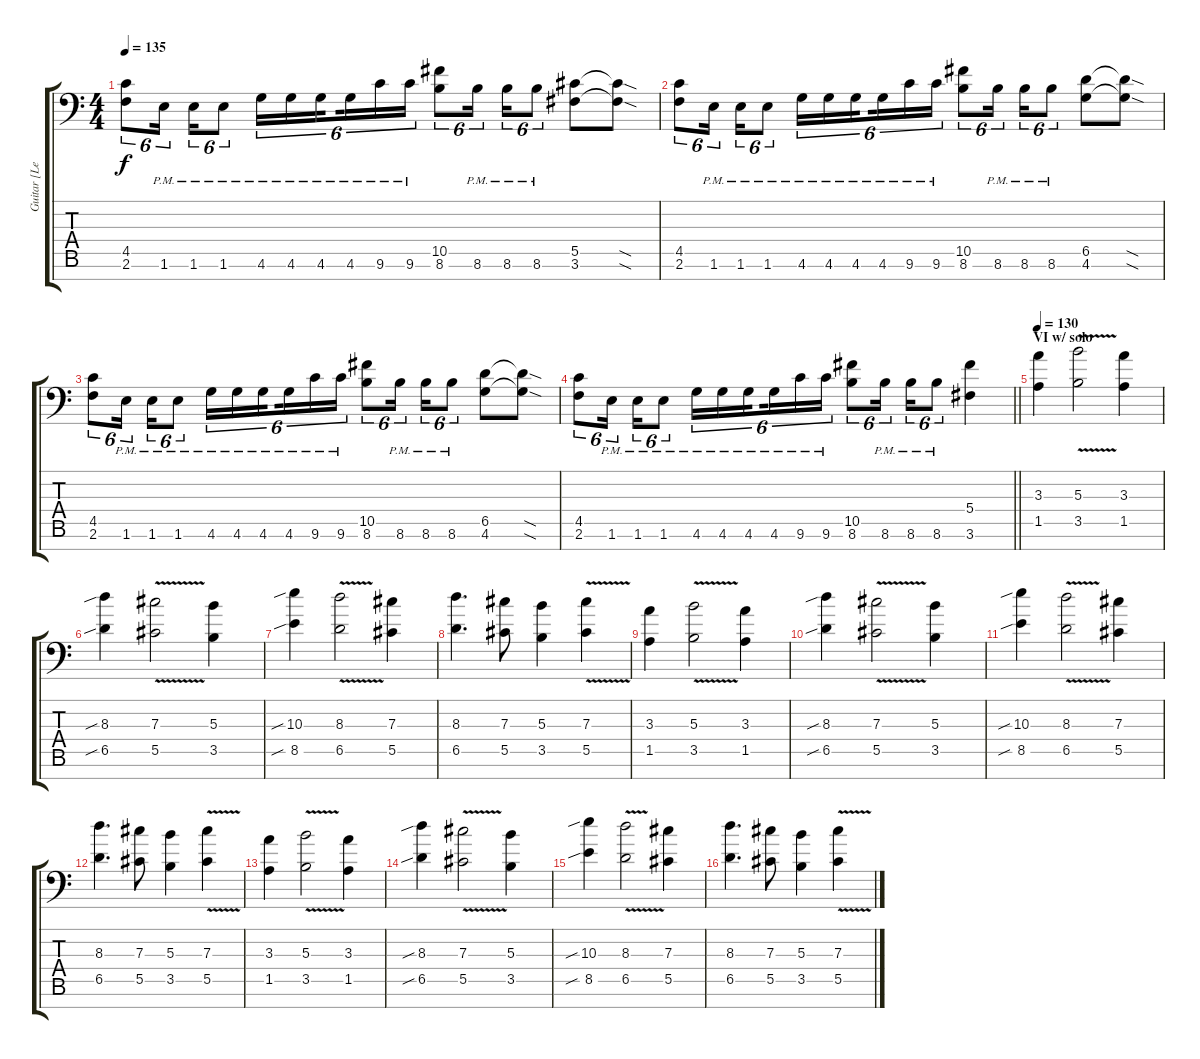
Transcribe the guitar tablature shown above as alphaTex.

\track ("Guitar [Left]" "Guitar [Le") {instrument distortionguitar}
\staff {score tabs}
\tuning (Eb4 Bb3 Gb3 Db3 Ab2 Eb2 Bb1) {hide}
\ts (4 4)
\tempo 135
\clef f4
\ks c
(4.5 2.6).8{tu (6 4) dy f} 1.6{pm}.16{tu (6 4) beam splitsecondary} 1.6{pm}.16{tu (6 4)} 1.6{pm}.8{tu (6 4)} 4.6{pm}.16{tu (6 4)} 4.6{pm}.16{tu (6 4)} 4.6{pm}.16{tu (6 4) beam splitsecondary} 4.6{pm}.16{tu (6 4)} 9.6{pm}.16{tu (6 4)} 9.6{pm}.16{tu (6 4)} (10.5 8.6).8{tu (6 4)} 8.6{pm}.16{tu (6 4) beam splitsecondary} 8.6{pm}.16{tu (6 4)} 8.6{pm}.8{tu (6 4)} (5.5 3.6).8 (5.5{sod t} 3.6{sod t}).8 |
(4.5 2.6).8{tu (6 4)} 1.6{pm}.16{tu (6 4) beam splitsecondary} 1.6{pm}.16{tu (6 4)} 1.6{pm}.8{tu (6 4)} 4.6{pm}.16{tu (6 4)} 4.6{pm}.16{tu (6 4)} 4.6{pm}.16{tu (6 4) beam splitsecondary} 4.6{pm}.16{tu (6 4)} 9.6{pm}.16{tu (6 4)} 9.6{pm}.16{tu (6 4)} (10.5 8.6).8{tu (6 4)} 8.6{pm}.16{tu (6 4) beam splitsecondary} 8.6{pm}.16{tu (6 4)} 8.6{pm}.8{tu (6 4)} (6.5 4.6).8 (6.5{sod t} 4.6{sod t}).8 |
(4.5 2.6).8{tu (6 4)} 1.6{pm}.16{tu (6 4) beam splitsecondary} 1.6{pm}.16{tu (6 4)} 1.6{pm}.8{tu (6 4)} 4.6{pm}.16{tu (6 4)} 4.6{pm}.16{tu (6 4)} 4.6{pm}.16{tu (6 4) beam splitsecondary} 4.6{pm}.16{tu (6 4)} 9.6{pm}.16{tu (6 4)} 9.6{pm}.16{tu (6 4)} (10.5 8.6).8{tu (6 4)} 8.6{pm}.16{tu (6 4) beam splitsecondary} 8.6{pm}.16{tu (6 4)} 8.6{pm}.8{tu (6 4)} (6.5 4.6).8 (6.5{sod t} 4.6{sod t}).8 |
\barLineRight lightlight
(4.5 2.6).8{tu (6 4)} 1.6{pm}.16{tu (6 4) beam splitsecondary} 1.6{pm}.16{tu (6 4)} 1.6{pm}.8{tu (6 4)} 4.6{pm}.16{tu (6 4)} 4.6{pm}.16{tu (6 4)} 4.6{pm}.16{tu (6 4) beam splitsecondary} 4.6{pm}.16{tu (6 4)} 9.6{pm}.16{tu (6 4)} 9.6{pm}.16{tu (6 4)} (10.5 8.6).8{tu (6 4)} 8.6{pm}.16{tu (6 4) beam splitsecondary} 8.6{pm}.16{tu (6 4)} 8.6{pm}.8{tu (6 4)} (5.4 3.6).4 |
\section ("" "VI w/ solo")
\tempo 130
(3.3 1.5).4 (5.3{v} 3.5{v}).2 (3.3 1.5).4 |
(8.3{sib} 6.5{sib}).4 (7.3{v} 5.5{v}).2 (5.3 3.5).4 |
(10.3{sib} 8.5{sib}).4 (8.3{v} 6.5{v}).2 (7.3 5.5).4 |
(8.3 6.5).4{d} (7.3 5.5).8 (5.3 3.5).4 (7.3{v} 5.5{v}).4 |
(3.3 1.5).4 (5.3{v} 3.5{v}).2 (3.3 1.5).4 |
(8.3{sib} 6.5{sib}).4 (7.3{v} 5.5{v}).2 (5.3 3.5).4 |
(10.3{sib} 8.5{sib}).4 (8.3{v} 6.5{v}).2 (7.3 5.5).4 |
(8.3 6.5).4{d} (7.3 5.5).8 (5.3 3.5).4 (7.3{v} 5.5{v}).4 |
(3.3 1.5).4 (5.3{v} 3.5{v}).2 (3.3 1.5).4 |
(8.3{sib} 6.5{sib}).4 (7.3{v} 5.5{v}).2 (5.3 3.5).4 |
(10.3{sib} 8.5{sib}).4 (8.3{v} 6.5{v}).2 (7.3 5.5).4 |
(8.3 6.5).4{d} (7.3 5.5).8 (5.3 3.5).4 (7.3{v} 5.5{v}).4
